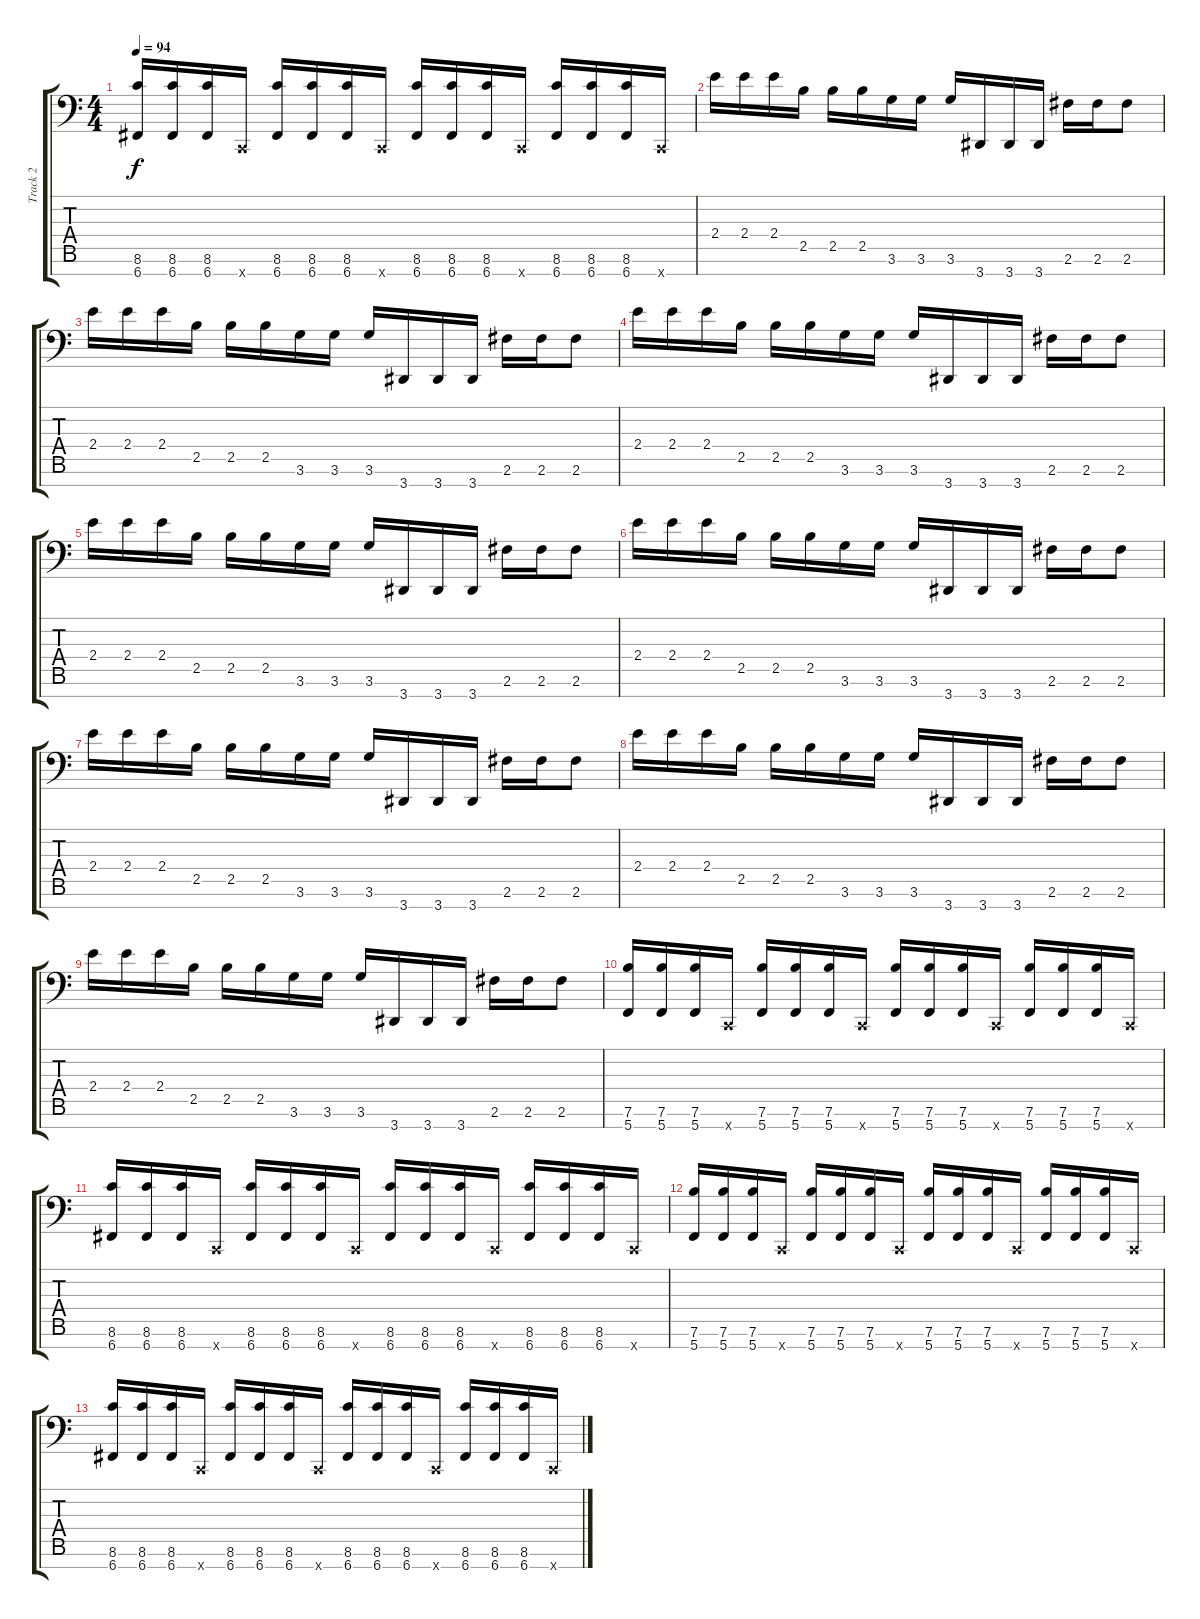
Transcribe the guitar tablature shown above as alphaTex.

\track ("Track 2" "Track 2") {instrument distortionguitar}
\staff {score tabs}
\tuning (E4 B3 G3 D3 A2 E2 C-1) {hide}
\ts (4 4)
\tempo 94
\clef f4
\ks c
(8.6 6.7).16{dy f} (8.6 6.7).16 (8.6 6.7).16 0.7{x}.16 (8.6 6.7).16 (8.6 6.7).16 (8.6 6.7).16 0.7{x}.16 (8.6 6.7).16 (8.6 6.7).16 (8.6 6.7).16 0.7{x}.16 (8.6 6.7).16 (8.6 6.7).16 (8.6 6.7).16 0.7{x}.16 |
2.4.16 2.4.16 2.4.16 2.5.16 2.5.16 2.5.16 3.6.16 3.6.16 3.6.16 3.7.16 3.7.16 3.7.16 2.6.16 2.6.16 2.6.8 |
2.4.16 2.4.16 2.4.16 2.5.16 2.5.16 2.5.16 3.6.16 3.6.16 3.6.16 3.7.16 3.7.16 3.7.16 2.6.16 2.6.16 2.6.8 |
2.4.16 2.4.16 2.4.16 2.5.16 2.5.16 2.5.16 3.6.16 3.6.16 3.6.16 3.7.16 3.7.16 3.7.16 2.6.16 2.6.16 2.6.8 |
2.4.16 2.4.16 2.4.16 2.5.16 2.5.16 2.5.16 3.6.16 3.6.16 3.6.16 3.7.16 3.7.16 3.7.16 2.6.16 2.6.16 2.6.8 |
2.4.16 2.4.16 2.4.16 2.5.16 2.5.16 2.5.16 3.6.16 3.6.16 3.6.16 3.7.16 3.7.16 3.7.16 2.6.16 2.6.16 2.6.8 |
2.4.16 2.4.16 2.4.16 2.5.16 2.5.16 2.5.16 3.6.16 3.6.16 3.6.16 3.7.16 3.7.16 3.7.16 2.6.16 2.6.16 2.6.8 |
2.4.16 2.4.16 2.4.16 2.5.16 2.5.16 2.5.16 3.6.16 3.6.16 3.6.16 3.7.16 3.7.16 3.7.16 2.6.16 2.6.16 2.6.8 |
2.4.16 2.4.16 2.4.16 2.5.16 2.5.16 2.5.16 3.6.16 3.6.16 3.6.16 3.7.16 3.7.16 3.7.16 2.6.16 2.6.16 2.6.8 |
(7.6 5.7).16 (7.6 5.7).16 (7.6 5.7).16 0.7{x}.16 (7.6 5.7).16 (7.6 5.7).16 (7.6 5.7).16 0.7{x}.16 (7.6 5.7).16 (7.6 5.7).16 (7.6 5.7).16 0.7{x}.16 (7.6 5.7).16 (7.6 5.7).16 (7.6 5.7).16 0.7{x}.16 |
(8.6 6.7).16 (8.6 6.7).16 (8.6 6.7).16 0.7{x}.16 (8.6 6.7).16 (8.6 6.7).16 (8.6 6.7).16 0.7{x}.16 (8.6 6.7).16 (8.6 6.7).16 (8.6 6.7).16 0.7{x}.16 (8.6 6.7).16 (8.6 6.7).16 (8.6 6.7).16 0.7{x}.16 |
(7.6 5.7).16 (7.6 5.7).16 (7.6 5.7).16 0.7{x}.16 (7.6 5.7).16 (7.6 5.7).16 (7.6 5.7).16 0.7{x}.16 (7.6 5.7).16 (7.6 5.7).16 (7.6 5.7).16 0.7{x}.16 (7.6 5.7).16 (7.6 5.7).16 (7.6 5.7).16 0.7{x}.16 |
(8.6 6.7).16 (8.6 6.7).16 (8.6 6.7).16 0.7{x}.16 (8.6 6.7).16 (8.6 6.7).16 (8.6 6.7).16 0.7{x}.16 (8.6 6.7).16 (8.6 6.7).16 (8.6 6.7).16 0.7{x}.16 (8.6 6.7).16 (8.6 6.7).16 (8.6 6.7).16 0.7{x}.16
